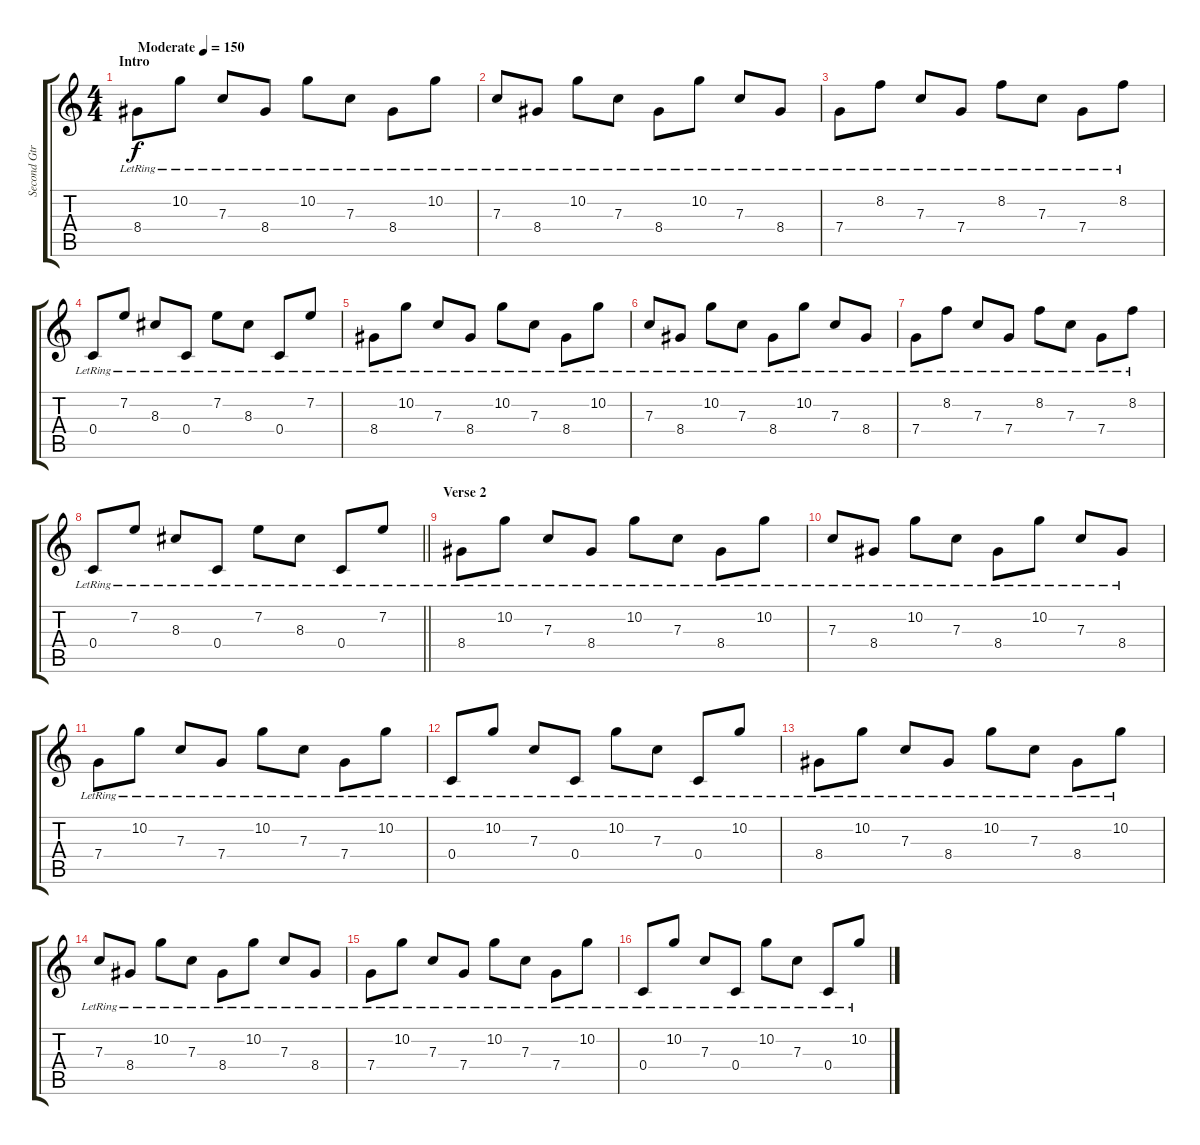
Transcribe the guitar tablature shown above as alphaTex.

\track ("Second Gtr" "Second Gtr") {instrument acousticguitarnylon}
\staff {score tabs}
\tuning (D4 A3 F3 C3 G2 C2) {hide}
\ts (4 4)
\section ("" "Intro")
\tempo (150 "Moderate")
\clef g2
\ks c
8.4{lr}.8{dy f instrument acousticguitarnylon} 10.2{lr}.8 7.3{lr}.8 8.4{lr}.8 10.2{lr}.8 7.3{lr}.8 8.4{lr}.8 10.2{lr}.8 |
7.3{lr}.8 8.4{lr}.8 10.2{lr}.8 7.3{lr}.8 8.4{lr}.8 10.2{lr}.8 7.3{lr}.8 8.4{lr}.8 |
7.4{lr}.8 8.2{lr}.8 7.3{lr}.8 7.4{lr}.8 8.2{lr}.8 7.3{lr}.8 7.4{lr}.8 8.2{lr}.8 |
0.4{lr}.8 7.2{lr}.8 8.3{lr}.8 0.4{lr}.8 7.2{lr}.8 8.3{lr}.8 0.4{lr}.8 7.2{lr}.8 |
8.4{lr}.8 10.2{lr}.8 7.3{lr}.8 8.4{lr}.8 10.2{lr}.8 7.3{lr}.8 8.4{lr}.8 10.2{lr}.8 |
7.3{lr}.8 8.4{lr}.8 10.2{lr}.8 7.3{lr}.8 8.4{lr}.8 10.2{lr}.8 7.3{lr}.8 8.4{lr}.8 |
7.4{lr}.8 8.2{lr}.8 7.3{lr}.8 7.4{lr}.8 8.2{lr}.8 7.3{lr}.8 7.4{lr}.8 8.2{lr}.8 |
\barLineRight lightlight
0.4{lr}.8 7.2{lr}.8 8.3{lr}.8 0.4{lr}.8 7.2{lr}.8 8.3{lr}.8 0.4{lr}.8 7.2{lr}.8 |
\section ("" "Verse 2")
8.4{lr}.8 10.2{lr}.8 7.3{lr}.8 8.4{lr}.8 10.2{lr}.8 7.3{lr}.8 8.4{lr}.8 10.2{lr}.8 |
7.3{lr}.8 8.4{lr}.8 10.2{lr}.8 7.3{lr}.8 8.4{lr}.8 10.2{lr}.8 7.3{lr}.8 8.4{lr}.8 |
7.4{lr}.8 10.2{lr}.8 7.3{lr}.8 7.4{lr}.8 10.2{lr}.8 7.3{lr}.8 7.4{lr}.8 10.2{lr}.8 |
0.4{lr}.8 10.2{lr}.8 7.3{lr}.8 0.4{lr}.8 10.2{lr}.8 7.3{lr}.8 0.4{lr}.8 10.2{lr}.8 |
8.4{lr}.8 10.2{lr}.8 7.3{lr}.8 8.4{lr}.8 10.2{lr}.8 7.3{lr}.8 8.4{lr}.8 10.2{lr}.8 |
7.3{lr}.8 8.4{lr}.8 10.2{lr}.8 7.3{lr}.8 8.4{lr}.8 10.2{lr}.8 7.3{lr}.8 8.4{lr}.8 |
7.4{lr}.8 10.2{lr}.8 7.3{lr}.8 7.4{lr}.8 10.2{lr}.8 7.3{lr}.8 7.4{lr}.8 10.2{lr}.8 |
0.4{lr}.8 10.2{lr}.8 7.3{lr}.8 0.4{lr}.8 10.2{lr}.8 7.3{lr}.8 0.4{lr}.8 10.2{lr}.8
